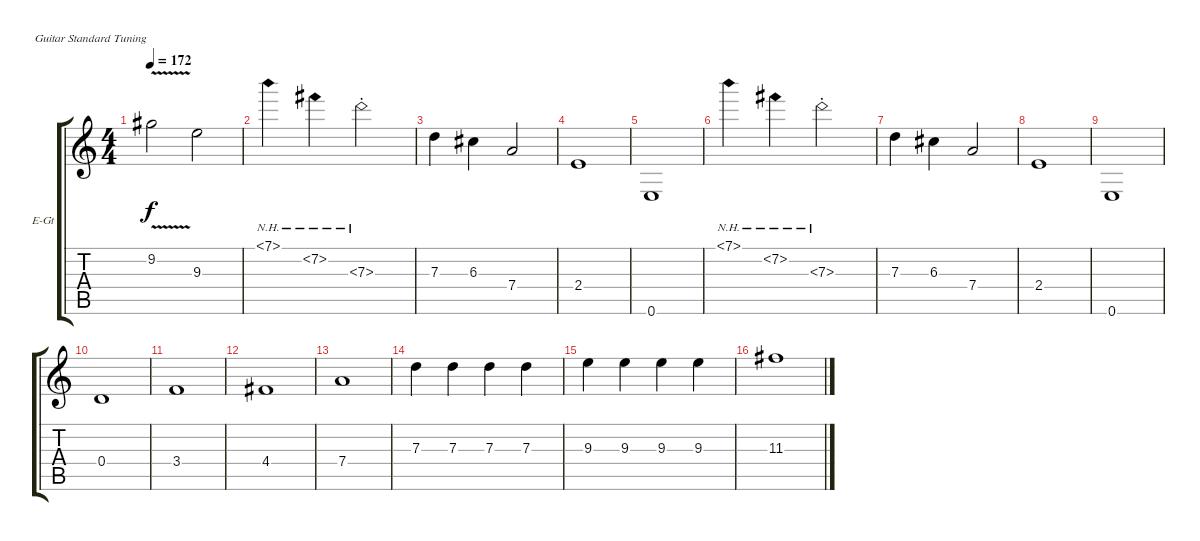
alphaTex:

\bracketExtendMode groupsimilarinstruments
\firstSystemTrackNameOrientation horizontal
\otherSystemsTrackNameOrientation horizontal
\track ("Гитара" "E-Gt") {instrument overdrivenguitar}
\staff {score tabs}
\tuning (E4 B3 G3 D3 A2 E2)
\ts (4 4)
\tempo 172
\clef g2
\ks c
9.2{v}.2{dy f} 9.3.2 |
7.1{nh}.4 7.2{nh}.4 7.3{nh st}.2 |
7.3.4 6.3.4 7.4.2 |
2.4.1 |
0.6.1 |
7.1{nh}.4 7.2{nh}.4 7.3{nh st}.2 |
7.3.4 6.3.4 7.4.2 |
2.4.1 |
0.6.1 |
0.4.1 |
3.4.1 |
4.4.1 |
7.4.1 |
7.3.4 7.3.4 7.3.4 7.3.4 |
9.3.4 9.3.4 9.3.4 9.3.4 |
11.3.1
